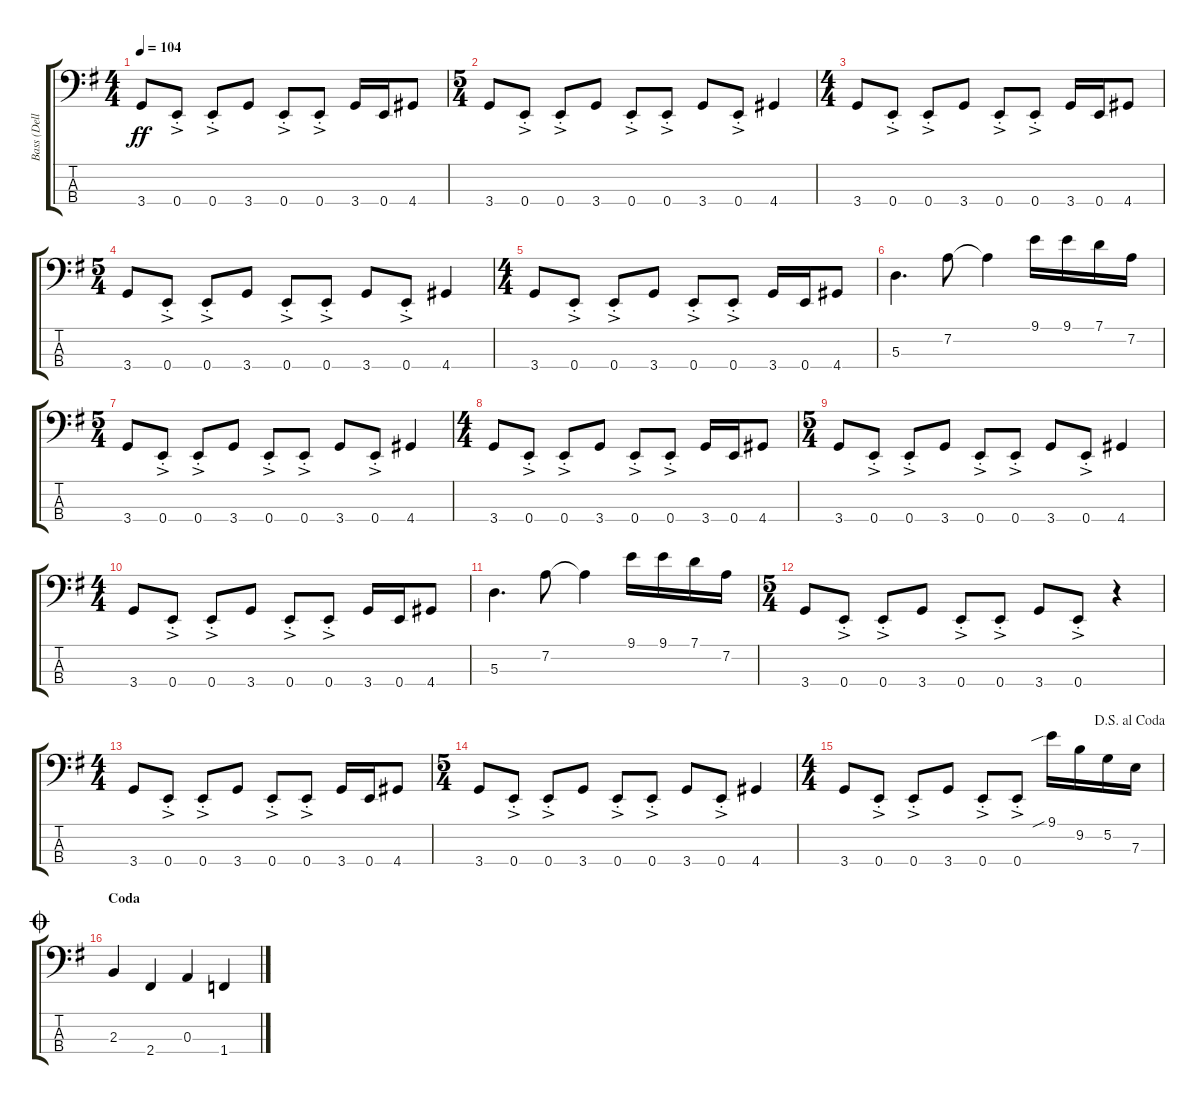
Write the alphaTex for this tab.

\track ("Bass (Della)" "Bass (Dell") {instrument electricbassfinger}
\staff {score tabs}
\tuning (G2 D2 A1 E1) {hide}
\ts (4 4)
\tempo 104
\clef f4
\ks eminor
3.4.8{dy ff} 0.4{ac st}.8 0.4{ac st}.8 3.4.8 0.4{ac st}.8 0.4{ac st}.8 3.4.16 0.4.16 4.4.8 |
\ts (5 4)
3.4.8 0.4{ac st}.8 0.4{ac st}.8 3.4.8 0.4{ac st}.8 0.4{ac st}.8 3.4.8 0.4{ac st}.8 4.4.4 |
\ts (4 4)
3.4.8 0.4{ac st}.8 0.4{ac st}.8 3.4.8 0.4{ac st}.8 0.4{ac st}.8 3.4.16 0.4.16 4.4.8 |
\ts (5 4)
3.4.8 0.4{ac st}.8 0.4{ac st}.8 3.4.8 0.4{ac st}.8 0.4{ac st}.8 3.4.8 0.4{ac st}.8 4.4.4 |
\ts (4 4)
3.4.8 0.4{ac st}.8 0.4{ac st}.8 3.4.8 0.4{ac st}.8 0.4{ac st}.8 3.4.16 0.4.16 4.4.8 |
5.3.4{d} 7.2.8 7.2{t}.4 9.1.16 9.1.16 7.1.16 7.2.16 |
\ts (5 4)
3.4.8 0.4{ac st}.8 0.4{ac st}.8 3.4.8 0.4{ac st}.8 0.4{ac st}.8 3.4.8 0.4{ac st}.8 4.4.4 |
\ts (4 4)
3.4.8 0.4{ac st}.8 0.4{ac st}.8 3.4.8 0.4{ac st}.8 0.4{ac st}.8 3.4.16 0.4.16 4.4.8 |
\ts (5 4)
3.4.8 0.4{ac st}.8 0.4{ac st}.8 3.4.8 0.4{ac st}.8 0.4{ac st}.8 3.4.8 0.4{ac st}.8 4.4.4 |
\ts (4 4)
3.4.8 0.4{ac st}.8 0.4{ac st}.8 3.4.8 0.4{ac st}.8 0.4{ac st}.8 3.4.16 0.4.16 4.4.8 |
5.3.4{d} 7.2.8 7.2{t}.4 9.1.16 9.1.16 7.1.16 7.2.16 |
\ts (5 4)
3.4.8 0.4{ac st}.8 0.4{ac st}.8 3.4.8 0.4{ac st}.8 0.4{ac st}.8 3.4.8 0.4{ac st}.8 r.4 |
\ts (4 4)
3.4.8 0.4{ac st}.8 0.4{ac st}.8 3.4.8 0.4{ac st}.8 0.4{ac st}.8 3.4.16 0.4.16 4.4.8 |
\ts (5 4)
3.4.8 0.4{ac st}.8 0.4{ac st}.8 3.4.8 0.4{ac st}.8 0.4{ac st}.8 3.4.8 0.4{ac st}.8 4.4.4 |
\ts (4 4)
\jump dalsegnoalcoda
3.4.8 0.4{ac st}.8 0.4{ac st}.8 3.4.8 0.4{ac st}.8 0.4{ac st}.8 9.1{sib}.16 9.2.16 5.2.16 7.3.16 |
\section ("" "Coda")
\jump coda
2.3.4 2.4.4 0.3.4 1.4.4
